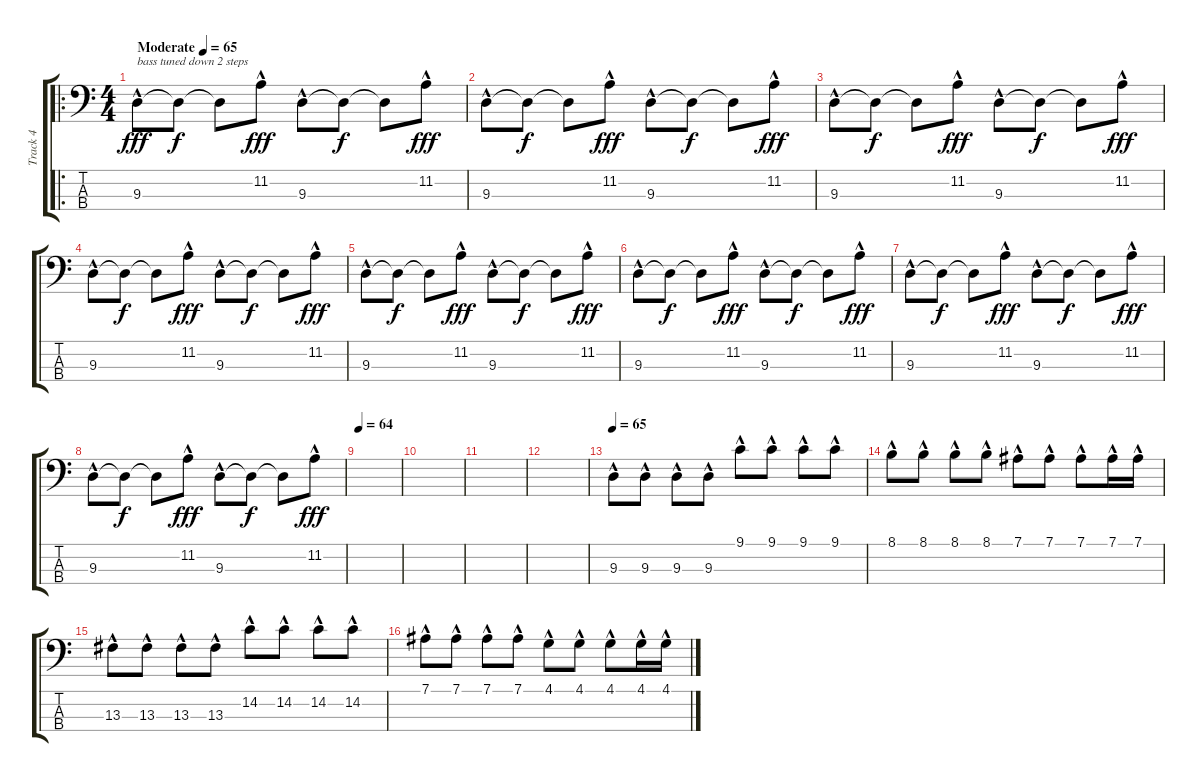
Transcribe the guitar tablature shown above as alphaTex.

\track ("Track 4" "Track 4") {instrument electricbassfinger}
\staff {score tabs}
\tuning (Eb2 Bb1 F1 C1) {hide}
\ro
\ts (4 4)
\tempo (65 "Moderate")
\clef f4
\ks c
9.3{hac}.8{txt "bass tuned down 2 steps" dy fff instrument electricbassfinger} 9.3{t}.8{dy f} 9.3{t}.8 11.2{hac}.8{dy fff} 9.3{hac}.8 9.3{t}.8{dy f} 9.3{t}.8 11.2{hac}.8{dy fff} |
9.3{hac}.8 9.3{t}.8{dy f} 9.3{t}.8 11.2{hac}.8{dy fff} 9.3{hac}.8 9.3{t}.8{dy f} 9.3{t}.8 11.2{hac}.8{dy fff} |
9.3{hac}.8 9.3{t}.8{dy f} 9.3{t}.8 11.2{hac}.8{dy fff} 9.3{hac}.8 9.3{t}.8{dy f} 9.3{t}.8 11.2{hac}.8{dy fff} |
9.3{hac}.8 9.3{t}.8{dy f} 9.3{t}.8 11.2{hac}.8{dy fff} 9.3{hac}.8 9.3{t}.8{dy f} 9.3{t}.8 11.2{hac}.8{dy fff} |
9.3{hac}.8 9.3{t}.8{dy f} 9.3{t}.8 11.2{hac}.8{dy fff} 9.3{hac}.8 9.3{t}.8{dy f} 9.3{t}.8 11.2{hac}.8{dy fff} |
9.3{hac}.8 9.3{t}.8{dy f} 9.3{t}.8 11.2{hac}.8{dy fff} 9.3{hac}.8 9.3{t}.8{dy f} 9.3{t}.8 11.2{hac}.8{dy fff} |
9.3{hac}.8 9.3{t}.8{dy f} 9.3{t}.8 11.2{hac}.8{dy fff} 9.3{hac}.8 9.3{t}.8{dy f} 9.3{t}.8 11.2{hac}.8{dy fff} |
9.3{hac}.8 9.3{t}.8{dy f} 9.3{t}.8 11.2{hac}.8{dy fff} 9.3{hac}.8 9.3{t}.8{dy f} 9.3{t}.8 11.2{hac}.8{dy fff} |
\tempo 64
|
|
|
|
\tempo 65
9.3{hac}.8 9.3{hac}.8 9.3{hac}.8 9.3{hac}.8 9.1{hac}.8 9.1{hac}.8 9.1{hac}.8 9.1{hac}.8 |
8.1{hac}.8 8.1{hac}.8 8.1{hac}.8 8.1{hac}.8 7.1{hac}.8 7.1{hac}.8 7.1{hac}.8 7.1{hac}.16 7.1{hac}.16 |
13.3{hac}.8 13.3{hac}.8 13.3{hac}.8 13.3{hac}.8 14.2{hac}.8 14.2{hac}.8 14.2{hac}.8 14.2{hac}.8 |
7.1{hac}.8 7.1{hac}.8 7.1{hac}.8 7.1{hac}.8 4.1{hac}.8 4.1{hac}.8 4.1{hac}.8 4.1{hac}.16 4.1{hac}.16
